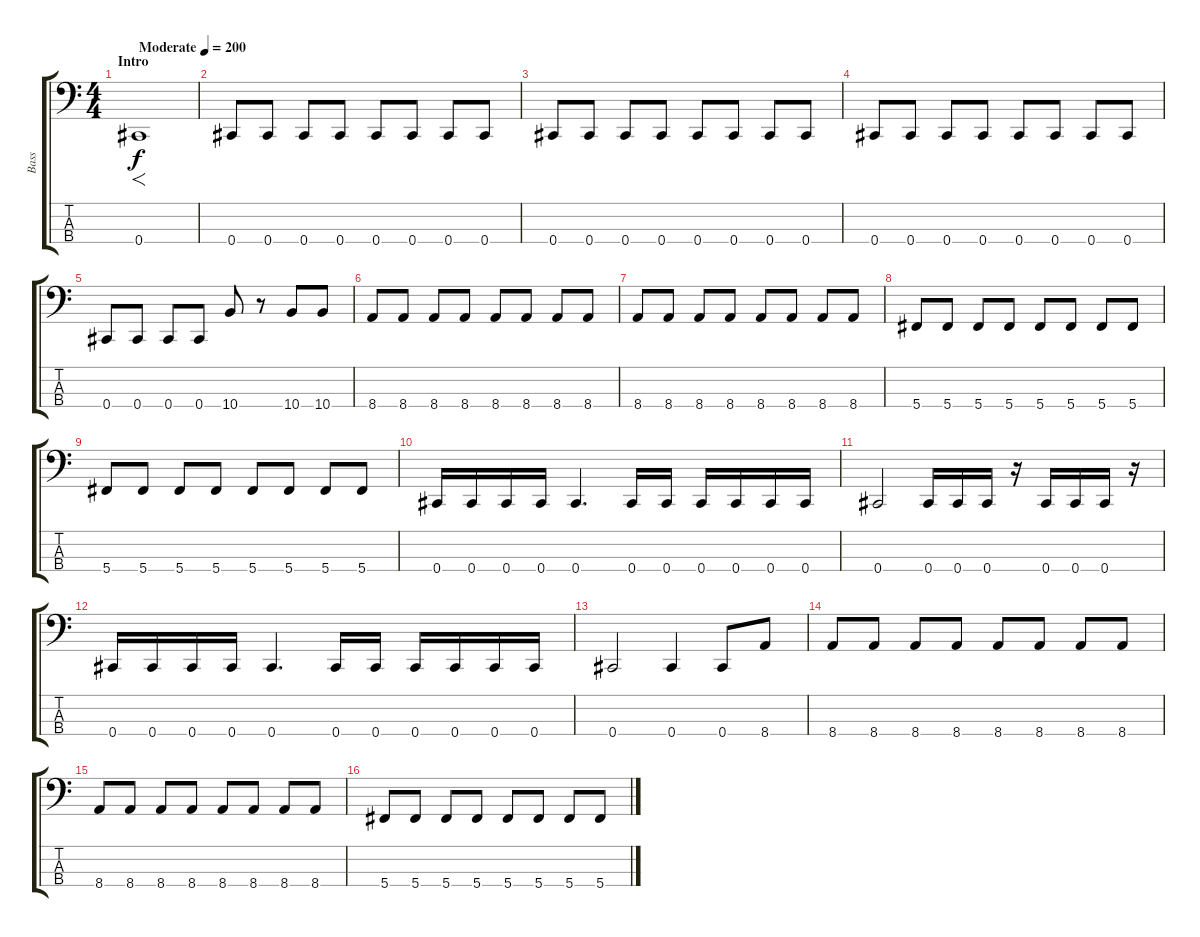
\track ("Bass" "Bass") {instrument electricbassfinger}
\staff {score tabs}
\tuning (Gb2 Db2 Ab1 Db1) {hide}
\ts (4 4)
\section ("" "Intro")
\tempo (200 "Moderate")
\clef f4
\ks c
0.4.1{f dy f instrument electricbassfinger} |
0.4.8 0.4.8 0.4.8 0.4.8 0.4.8 0.4.8 0.4.8 0.4.8 |
0.4.8 0.4.8 0.4.8 0.4.8 0.4.8 0.4.8 0.4.8 0.4.8 |
0.4.8 0.4.8 0.4.8 0.4.8 0.4.8 0.4.8 0.4.8 0.4.8 |
0.4.8 0.4.8 0.4.8 0.4.8 10.4.8 r.8 10.4.8 10.4.8 |
8.4.8 8.4.8 8.4.8 8.4.8 8.4.8 8.4.8 8.4.8 8.4.8 |
8.4.8 8.4.8 8.4.8 8.4.8 8.4.8 8.4.8 8.4.8 8.4.8 |
5.4.8 5.4.8 5.4.8 5.4.8 5.4.8 5.4.8 5.4.8 5.4.8 |
5.4.8 5.4.8 5.4.8 5.4.8 5.4.8 5.4.8 5.4.8 5.4.8 |
0.4.16 0.4.16 0.4.16 0.4.16 0.4.4{d} 0.4.16 0.4.16 0.4.16 0.4.16 0.4.16 0.4.16 |
0.4.2 0.4.16 0.4.16 0.4.16 r.16 0.4.16 0.4.16 0.4.16 r.16 |
0.4.16 0.4.16 0.4.16 0.4.16 0.4.4{d} 0.4.16 0.4.16 0.4.16 0.4.16 0.4.16 0.4.16 |
0.4.2 0.4.4 0.4.8 8.4.8 |
8.4.8 8.4.8 8.4.8 8.4.8 8.4.8 8.4.8 8.4.8 8.4.8 |
8.4.8 8.4.8 8.4.8 8.4.8 8.4.8 8.4.8 8.4.8 8.4.8 |
5.4.8 5.4.8 5.4.8 5.4.8 5.4.8 5.4.8 5.4.8 5.4.8
